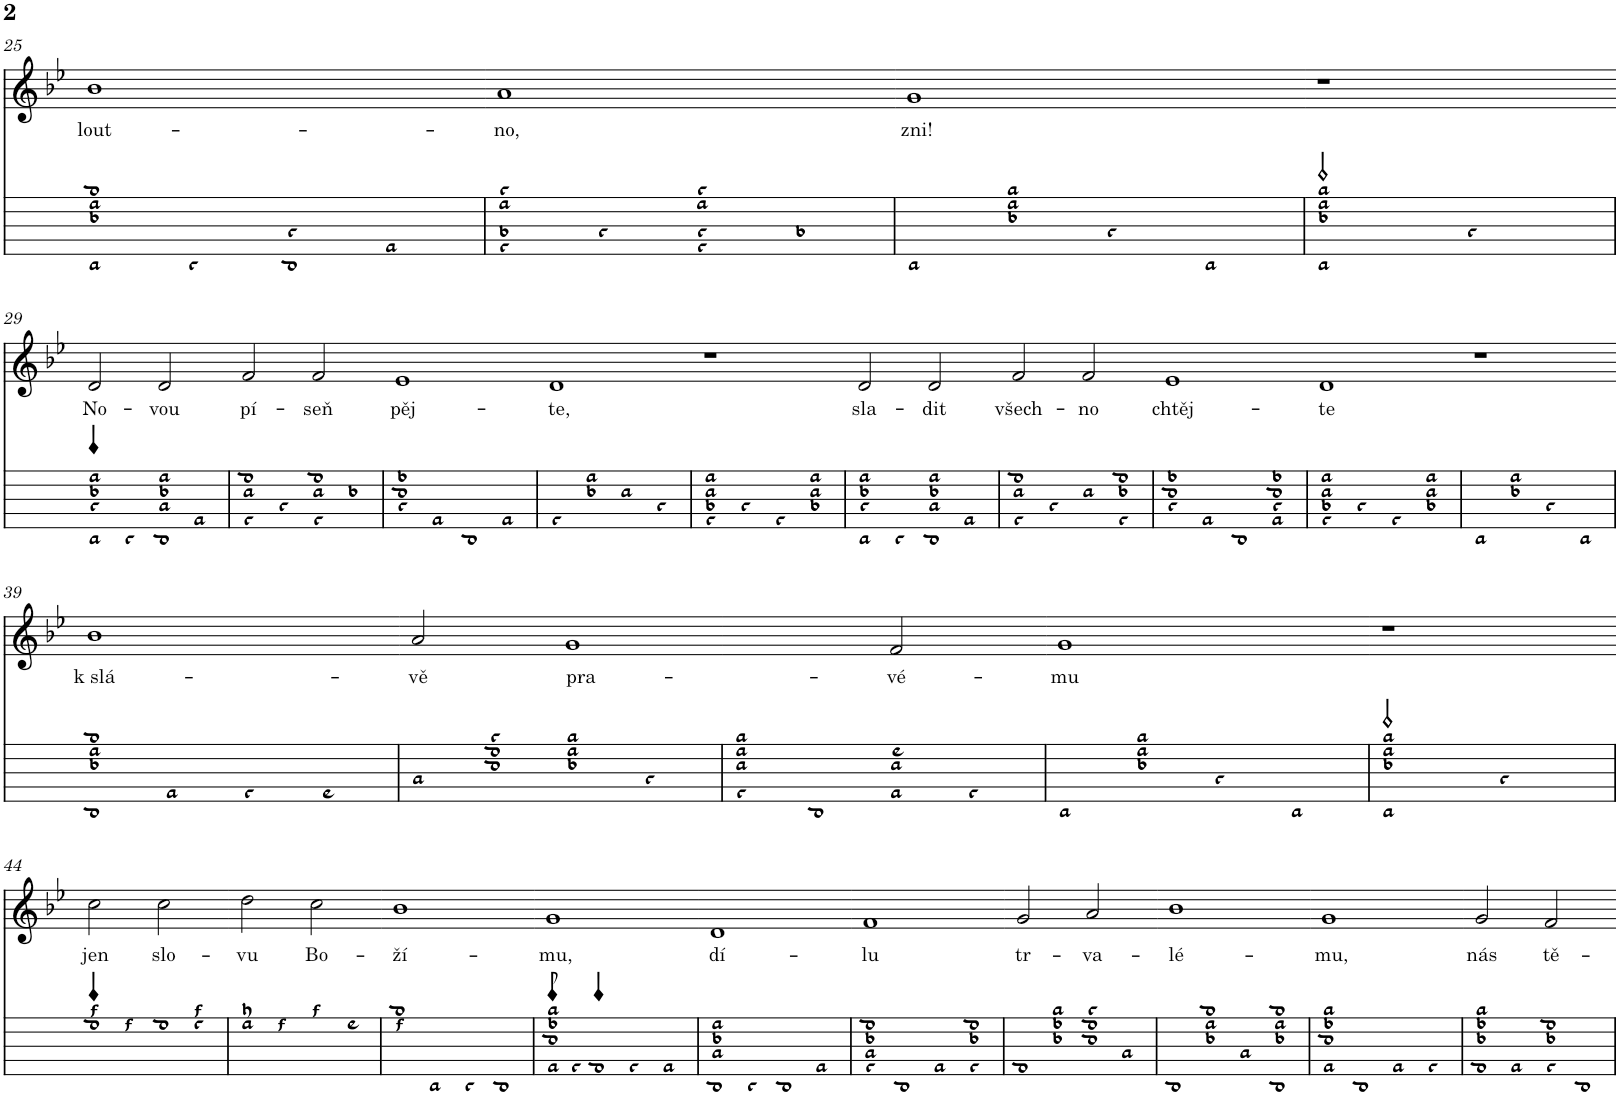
**kern	**kern	**text
*part2	*part1	*part1
*staff2	*staff1	*staff1
*I"Loutna (tabulatura)	*I"Zpěv	*
!!LO:PB:g=z
*	*clefG2	*
*k[]	*k[b-e-]	*
*M2/2	*M2/2	*
*met(c|)	*met(c|)	*
=25	=25	=25
!	!	!LO:LY:b
4GG 4B- 4d 4b-	1b-	lout-
4AA	.	.
4AA# 4G	.	.
4C	.	.
=26	=26	=26
!	!	!LO:LY:b
4D 4F# 4d 4a	1a	-no,
4G	.	.
4D 4G 4d 4a	.	.
4F#	.	.
=27	=27	=27
!	!	!LO:LY:b
4GG	1g	zni!
4B- 4d 4g	.	.
4G	.	.
4GG	.	.
=28	=28	=28
2GG 2B- 2d 2g	1r	.
2G	.	.
!!LO:LB:g=z
=29	=29	=29
!	!	!LO:LY:b
4GG 4G 4B- 4d	2d/	No-
4AA	.	.
!	!	!LO:LY:b
4BB- 4F 4B- 4d	2d/	-vou
4C	.	.
=30	=30	=30
!	!	!LO:LY:b
4D 4A 4f	2f/	pí-
4G	.	.
!	!	!LO:LY:b
4D 4A 4f	2f/	-seň
4B-	.	.
=31	=31	=31
!	!	!LO:LY:b
4G 4c 4e-	1e-	pěj-
4C	.	.
4BB-	.	.
4C	.	.
=32	=32	=32
!	!	!LO:LY:b
4D	1d	-te,
4B- 4d	.	.
4A	.	.
4G	.	.
=33	=33	=33
4D 4F# 4A 4d	1r	.
4G	.	.
4D	.	.
4F# 4A 4d	.	.
=34	=34	=34
!	!	!LO:LY:b
4GG 4G 4B- 4d	2d/	sla-
4AA	.	.
!	!	!LO:LY:b
4BB- 4F 4B- 4d	2d/	-dit
4C	.	.
=35	=35	=35
!	!	!LO:LY:b
4D 4A 4f	2f/	všech-
4G	.	.
!	!	!LO:LY:b
4A	2f/	-no
4D 4B- 4f	.	.
=36	=36	=36
!	!	!LO:LY:b
4G 4c 4e-	1e-	chtěj-
4C	.	.
4BB-	.	.
4C 4G 4c 4e-	.	.
=37	=37	=37
!	!	!LO:LY:b
4D 4F# 4A 4d	1d	-te
4G	.	.
4D	.	.
4F# 4A 4d	.	.
=38	=38	=38
4GG	1r	.
4B- 4d	.	.
4G	.	.
4GG	.	.
!!LO:LB:g=z
=39	=39	=39
!	!	!LO:LY:b
4BB- 4B- 4d 4b-	1b-	k slá-
4C	.	.
4D	.	.
4E	.	.
=40	=40	=40
!	!	!LO:LY:b
4F	2a/	-vě
4c 4f 4a	.	.
!	!	!LO:LY:b
4B- 4d 4g	[2g	pra-
4G	.	.
=41	=41	=41
4D 4A 4d 4g	2g/]	.
4BB-	.	.
!	!	!LO:LY:b
4C 4A 4f#	2f/	-vé-
4D	.	.
=42	=42	=42
!	!	!LO:LY:b
4GG	1g	-mu
4B- 4d 4g	.	.
4G	.	.
4GG	.	.
=43	=43	=43
2GG 2B- 2d 2g	1r	.
2G	.	.
!!LO:LB:g=z
=44	=44	=44
!	!	!LO:LY:b
4f 4cc	2cc\	jen
4g	.	.
!	!	!LO:LY:b
4f	2cc\	slo-
4e 4cc	.	.
=45	=45	=45
!	!	!LO:LY:b
4d 4dd	2dd\	-vu
4g	.	.
!	!	!LO:LY:b
4cc	2cc\	Bo-
4f#	.	.
=46	=46	=46
!	!	!LO:LY:b
4g 4b-	1b-	-ží-
4GG	.	.
4AA	.	.
4BB-	.	.
=47	=47	=47
!	!	!LO:LY:b
8C\ 8c\ 8e-\ 8g\L	1g	-mu,
8DJ	.	.
4E-	.	.
4D	.	.
4C	.	.
=48	=48	=48
!	!	!LO:LY:b
4BB- 4F 4B- 4d	1d	dí-
4AA	.	.
4BB-	.	.
4C	.	.
=49	=49	=49
!	!	!LO:LY:b
4D 4F 4B- 4f	1f	-lu
4BB-	.	.
4C	.	.
4D 4B- 4f	.	.
=50	=50	=50
!	!	!LO:LY:b
4E-	2g/	tr-
4B- 4e- 4g	.	.
!	!	!LO:LY:b
4c 4f 4a	2a/	-va-
4F	.	.
=51	=51	=51
!	!	!LO:LY:b
4BB-	1b-	-lé-
4B- 4d 4b-	.	.
4F	.	.
4BB- 4B- 4d 4b-	.	.
=52	=52	=52
!	!	!LO:LY:b
4C 4c 4e- 4g	1g	-mu,
4BB-	.	.
4C	.	.
4D	.	.
=53	=53	=53
!	!	!LO:LY:b
4E- 4B- 4e- 4g	2g/	nás
4C	.	.
!	!	!LO:LY:b
4D 4B- 4f	2f/	tě-
4BB-	.	.
=	=	=
*-	*-	*-
